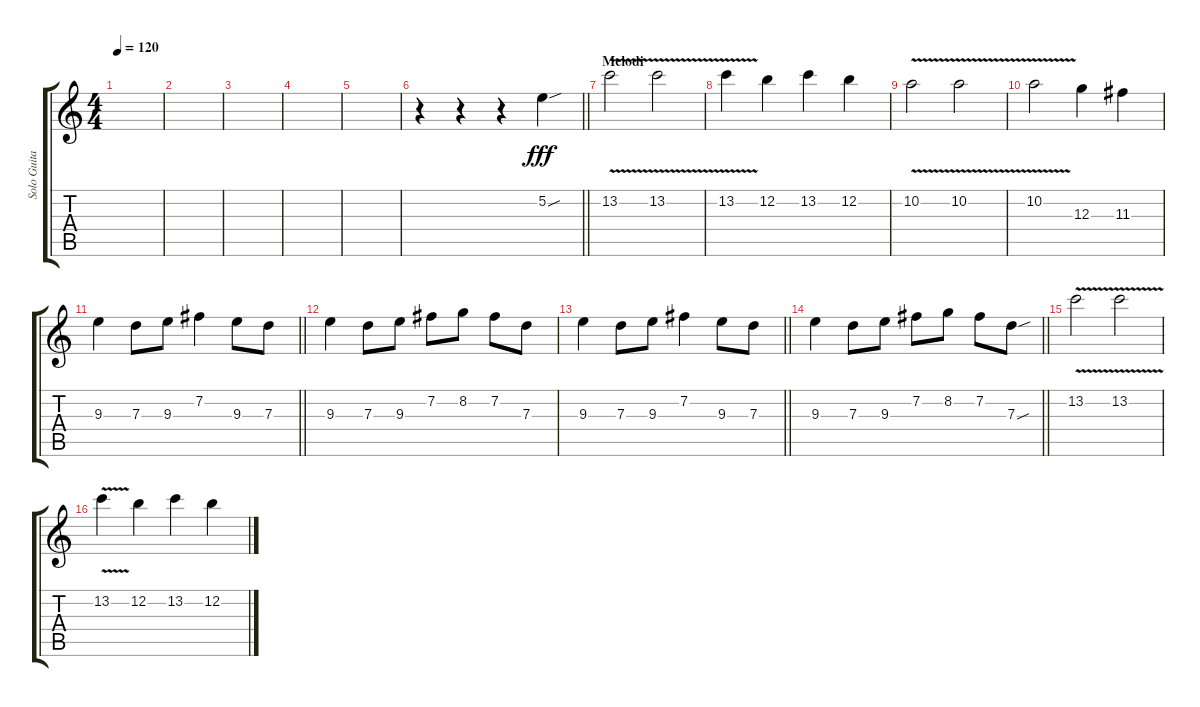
\track ("Solo Guitar" "Solo Guita") {instrument distortionguitar}
\staff {score tabs}
\tuning (E4 B3 G3 D3 A2 E2) {hide}
\ts (4 4)
\tempo 120
\clef g2
\ks c
|
|
|
|
|
\barLineRight lightlight
r.4 r.4 r.4 5.2{sou}.4{dy fff} |
\section ("" "Melodi")
13.2{v}.2 13.2{v}.2 |
13.2{v}.4 12.2.4 13.2.4 12.2.4 |
10.2{v}.2 10.2{v}.2 |
10.2{v}.2 12.3.4 11.3.4 |
\barLineRight lightlight
9.3.4 7.3.8 9.3.8 7.2.4 9.3.8 7.3.8 |
9.3.4 7.3.8 9.3.8 7.2.8 8.2.8 7.2.8 7.3.8 |
\barLineRight lightlight
9.3.4 7.3.8 9.3.8 7.2.4 9.3.8 7.3.8 |
\barLineRight lightlight
9.3.4 7.3.8 9.3.8 7.2.8 8.2.8 7.2.8 7.3{sou}.8 |
\section ("" "")
13.2{v}.2 13.2{v}.2 |
13.2{v}.4 12.2.4 13.2.4 12.2.4
